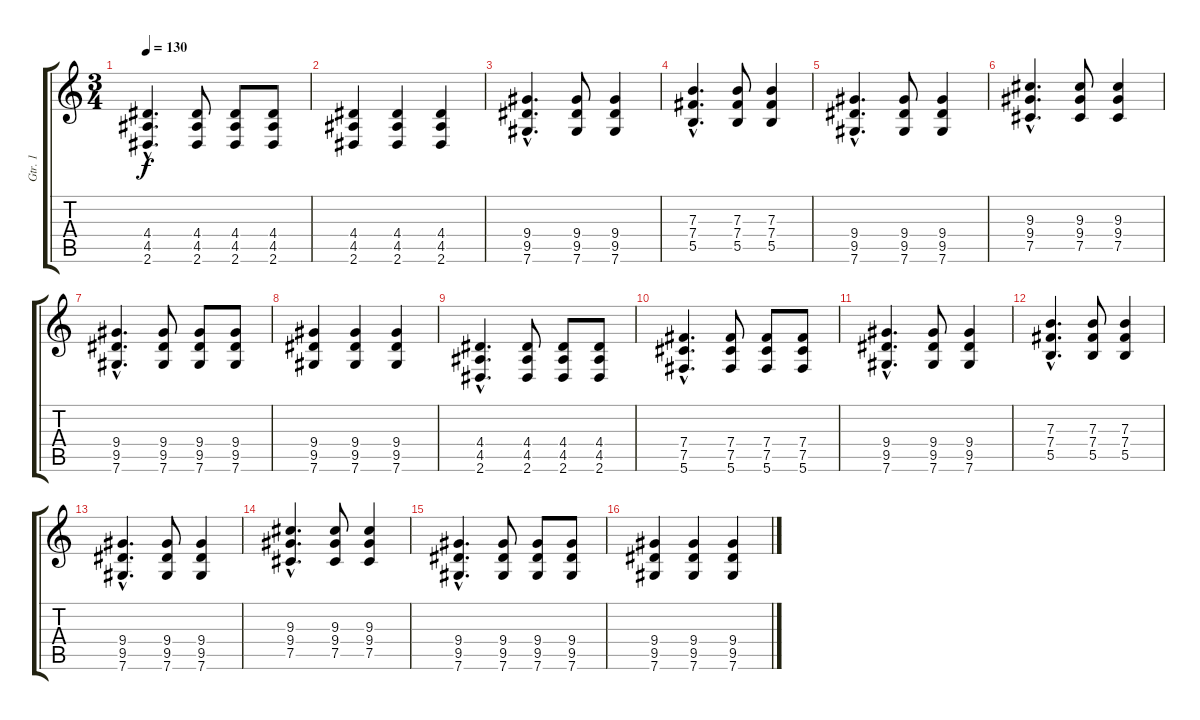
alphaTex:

\track ("Gtr. 1" "Gtr. 1") {instrument distortionguitar}
\staff {score tabs}
\tuning (Db4 Ab3 E3 B2 Gb2 Db2) {hide}
\ts (3 4)
\tempo 130
\clef g2
\ks c
(4.4{hac} 4.5{hac} 2.6{hac}).4{d dy f} (4.4 4.5 2.6).8 (4.4 4.5 2.6).8 (4.4 4.5 2.6).8 |
(4.4 4.5 2.6).4 (4.4 4.5 2.6).4 (4.4 4.5 2.6).4 |
(9.4{hac} 9.5{hac} 7.6{hac}).4{d} (9.4 9.5 7.6).8 (9.4 9.5 7.6).4 |
(7.3{hac} 7.4{hac} 5.5{hac}).4{d} (7.3 7.4 5.5).8 (7.3 7.4 5.5).4 |
(9.4{hac} 9.5{hac} 7.6{hac}).4{d} (9.4 9.5 7.6).8 (9.4 9.5 7.6).4 |
(9.3{hac} 9.4{hac} 7.5{hac}).4{d} (9.3 9.4 7.5).8 (9.3 9.4 7.5).4 |
(9.4{hac} 9.5{hac} 7.6{hac}).4{d} (9.4 9.5 7.6).8 (9.4 9.5 7.6).8 (9.4 9.5 7.6).8 |
(9.4 9.5 7.6).4 (9.4 9.5 7.6).4 (9.4 9.5 7.6).4 |
(4.4{hac} 4.5{hac} 2.6{hac}).4{d} (4.4 4.5 2.6).8 (4.4 4.5 2.6).8 (4.4 4.5 2.6).8 |
(7.4{hac} 7.5{hac} 5.6{hac}).4{d} (7.4 7.5 5.6).8 (7.4 7.5 5.6).8 (7.4 7.5 5.6).8 |
(9.4{hac} 9.5{hac} 7.6{hac}).4{d} (9.4 9.5 7.6).8 (9.4 9.5 7.6).4 |
(7.3{hac} 7.4{hac} 5.5{hac}).4{d} (7.3 7.4 5.5).8 (7.3 7.4 5.5).4 |
(9.4{hac} 9.5{hac} 7.6{hac}).4{d} (9.4 9.5 7.6).8 (9.4 9.5 7.6).4 |
(9.3{hac} 9.4{hac} 7.5{hac}).4{d} (9.3 9.4 7.5).8 (9.3 9.4 7.5).4 |
(9.4{hac} 9.5{hac} 7.6{hac}).4{d} (9.4 9.5 7.6).8 (9.4 9.5 7.6).8 (9.4 9.5 7.6).8 |
(9.4 9.5 7.6).4 (9.4 9.5 7.6).4 (9.4 9.5 7.6).4
